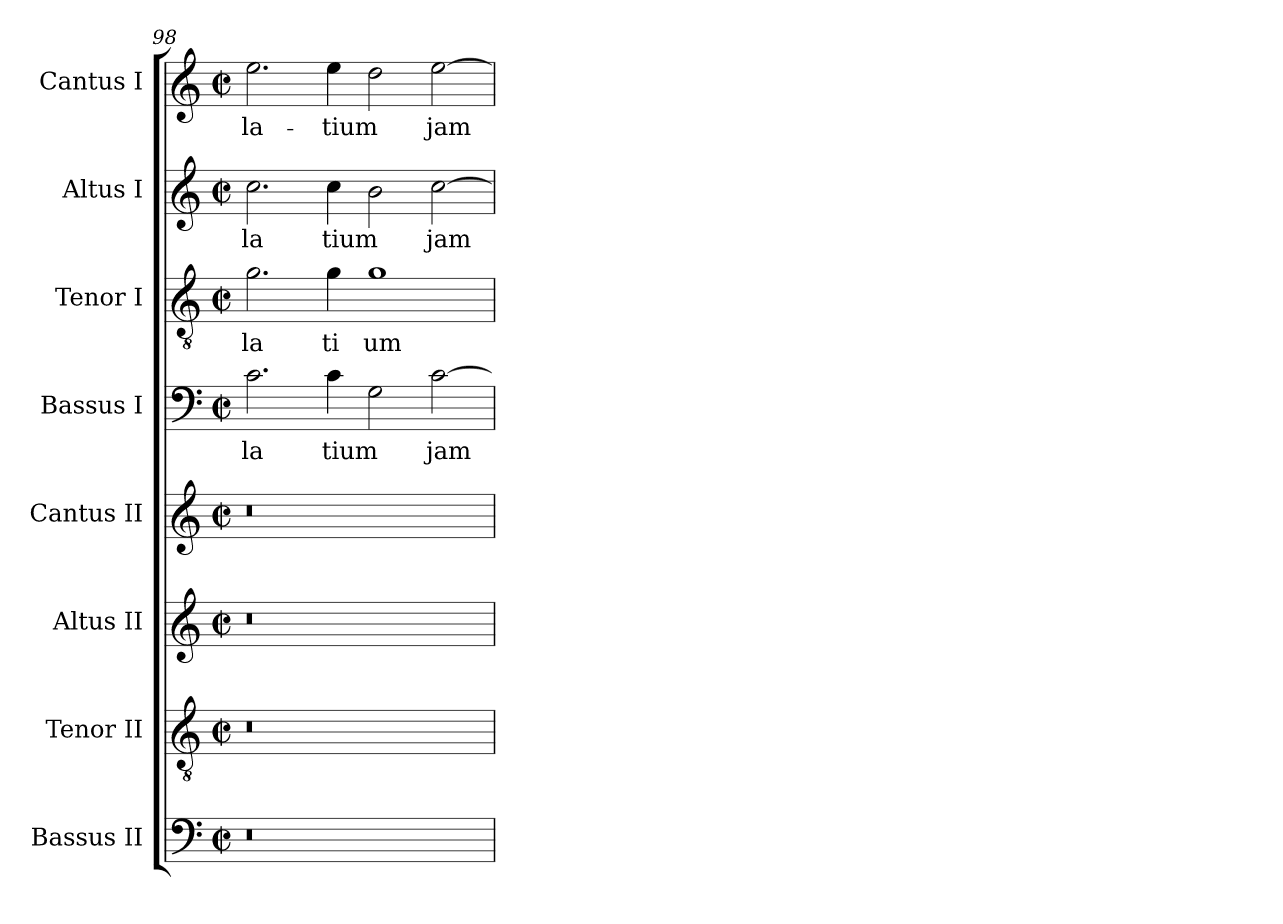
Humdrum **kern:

**kern	**kern	**kern	**kern	**kern	**text	**kern	**text	**kern	**text	**kern	**text
*part8	*part7	*part6	*part5	*part4	*part4	*part3	*part3	*part2	*part2	*part1	*part1
*staff8	*staff7	*staff6	*staff5	*staff4	*staff4	*staff3	*staff3	*staff2	*staff2	*staff1	*staff1
*I"Bassus II	*I"Tenor II	*I"Altus II	*I"Cantus II	*I"Bassus I	*	*I"Tenor I	*	*I"Altus I	*	*I"Cantus I	*
!!LO:LB:g=z
*clefF4	*clefGv2	*clefG2	*clefG2	*clefF4	*	*clefGv2	*	*clefG2	*	*clefG2	*
*	*	*	*	*	*	*	*	*k[]	*	*	*
*	*	*	*	*	*	*	*	*C:	*	*	*
*M2/2	*M2/2	*M2/2	*M2/2	*M2/2	*	*M2/2	*	*M2/2	*	*M2/2	*
*met(c|)	*met(c|)	*met(c|)	*met(c|)	*met(c|)	*	*met(c|)	*	*met(c|)	*	*met(c|)	*
=98	=98	=98	=98	=98	=98	=98	=98	=98	=98	=98	=98
!	!	!	!	!	!LO:LY:b:cj	!	!LO:LY:b:cj	!	!LO:LY:b:cj	!	!LO:LY:b:cj
0r	0r	0r	0r	2.c\	la	2.g\	la	2.cc\	la	2.ee\	la-
!	!	!	!	!	!LO:LY:b	!	!LO:LY:b:cj	!	!LO:LY:b	!	!LO:LY:b
.	.	.	.	4c\	tium	4g\	ti	4cc\	tium	4ee\	-tium
!	!	!	!	!	!	!	!LO:LY:b:cj	!	!	!	!
.	.	.	.	2G\	.	1g	um	2b\	.	2dd\	.
!	!	!	!	!	!LO:LY:b	!	!	!	!LO:LY:b	!	!LO:LY:b
.	.	.	.	[>2c\	jam	.	.	[>2cc\	jam	[>2ee\	jam
=	=	=	=	=	=	=	=	=	=	=	=
*-	*-	*-	*-	*-	*-	*-	*-	*-	*-	*-	*-
